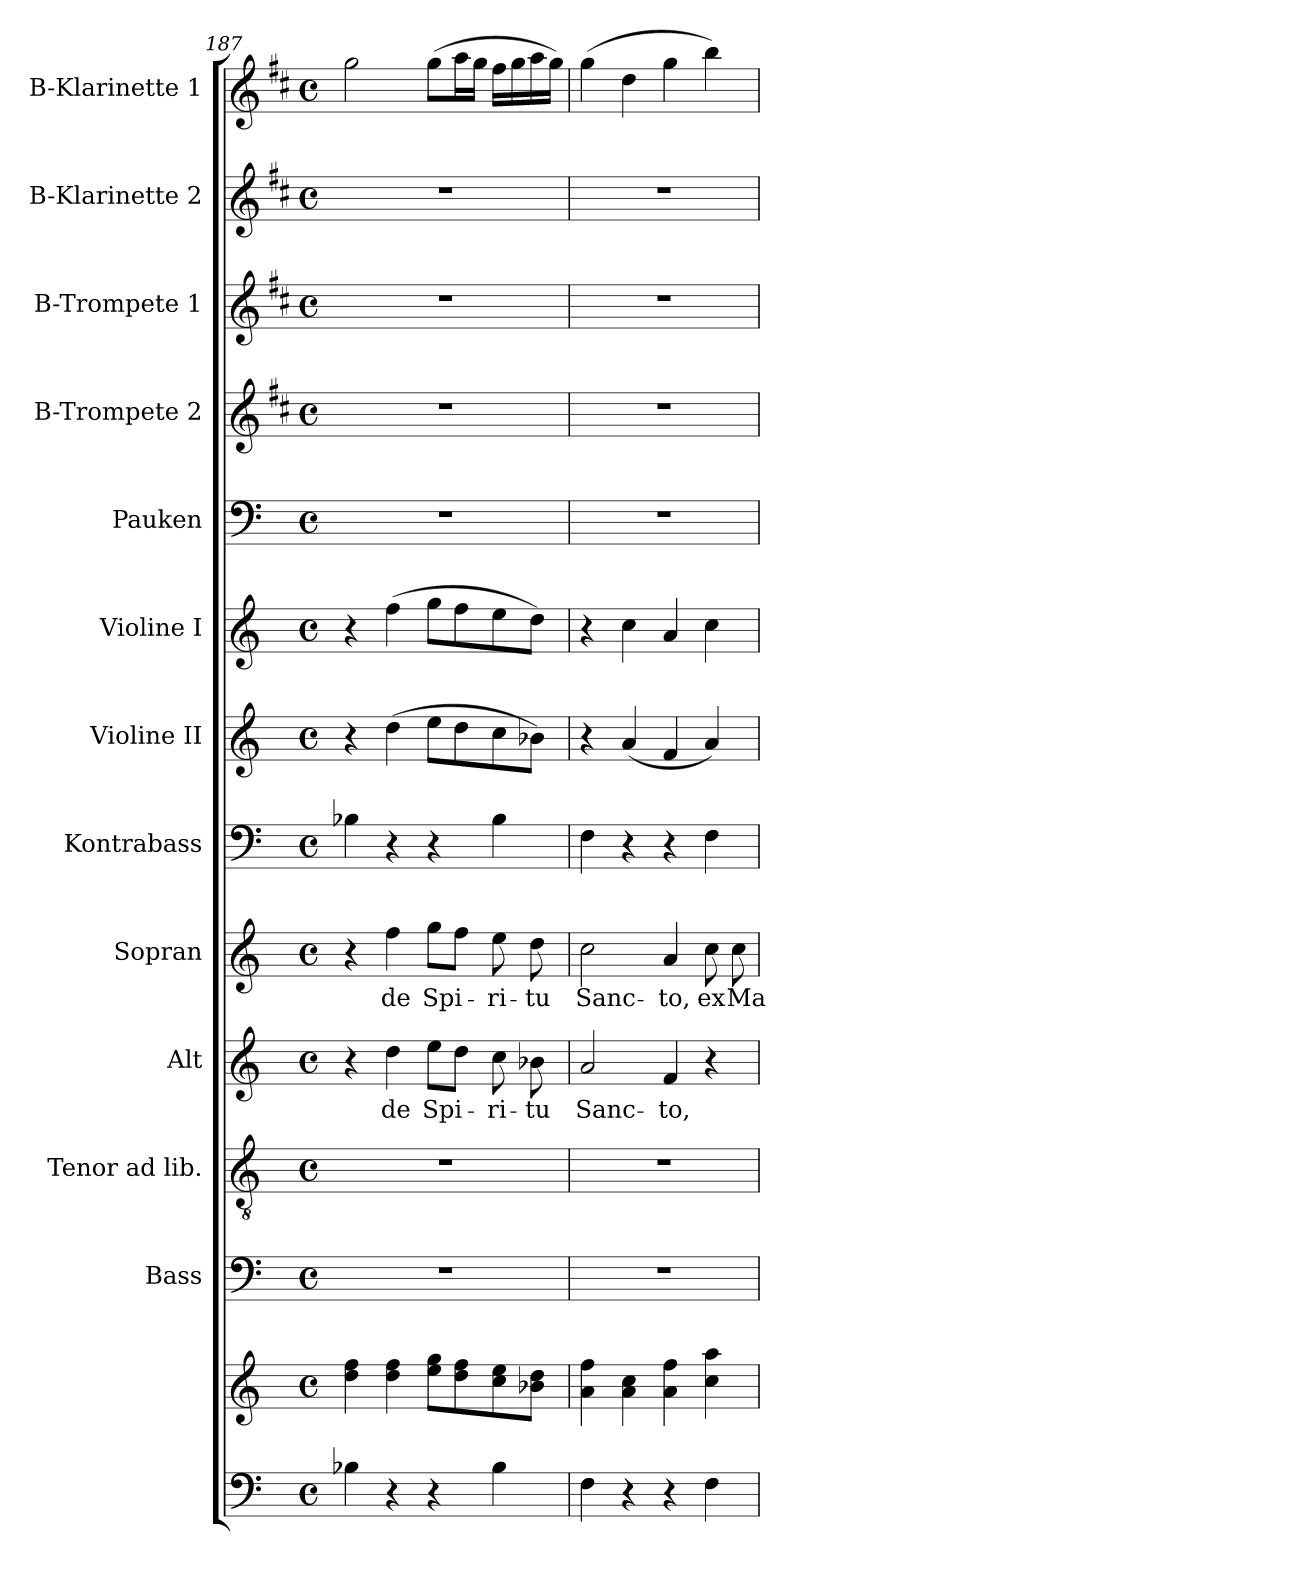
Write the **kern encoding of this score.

**kern	**kern	**kern	**kern	**kern	**text	**kern	**text	**kern	**kern	**kern	**kern	**kern	**kern	**kern	**kern
*part13	*part13	*part12	*part11	*part10	*part10	*part9	*part9	*part8	*part7	*part6	*part5	*part4	*part3	*part2	*part1
*staff14	*staff13	*staff12	*staff11	*staff10	*staff10	*staff9	*staff9	*staff8	*staff7	*staff6	*staff5	*staff4	*staff3	*staff2	*staff1
*	*	*I"Bass	*I"Tenor ad lib.	*I"Alt	*	*I"Sopran	*	*I"Kontrabass	*I"Violine II	*I"Violine I	*I"Pauken	*I"B-Trompete 2	*I"B-Trompete 1	*I"B-Klarinette 2	*I"B-Klarinette 1
*	*	*I'B.	*I'T.	*I'A.	*	*I'S.	*	*I'Kb.	*I'Vl. II	*I'Vl. I	*I'Pk.	*I'Trp. 2	*I'Trp. 1	*I'B Kl. 2	*I'B Kl. 1
!!LO:PB:g=z
*clefF4	*clefG2	*clefF4	*clefGv2	*clefG2	*	*clefG2	*	*clefF4	*clefG2	*clefG2	*clefF4	*clefG2	*clefG2	*clefG2	*clefG2
*	*	*	*	*	*	*	*	*ITrd7c12	*	*	*	*ITrd1c2	*ITrd1c2	*ITrd1c2	*ITrd1c2
*k[]	*k[]	*k[]	*k[]	*k[]	*	*k[]	*	*k[]	*k[]	*k[]	*k[]	*k[]	*k[]	*k[]	*k[]
*C:	*C:	*C:	*C:	*C:	*	*C:	*	*C:	*C:	*C:	*C:	*C:	*C:	*C:	*C:
*M4/4	*M4/4	*M4/4	*M4/4	*M4/4	*	*M4/4	*	*M4/4	*M4/4	*M4/4	*M4/4	*M4/4	*M4/4	*M4/4	*M4/4
*met(c)	*met(c)	*met(c)	*met(c)	*met(c)	*	*met(c)	*	*met(c)	*met(c)	*met(c)	*met(c)	*met(c)	*met(c)	*met(c)	*met(c)
=187	=187	=187	=187	=187	=187	=187	=187	=187	=187	=187	=187	=187	=187	=187	=187
4B-X\	4dd\ 4ff\	1r	1r	4r	.	4r	.	4BB-X\	4r	4r	1r	1r	1r	1r	2ff\
!	!	!	!	!	!LO:LY:b	!	!LO:LY:b	!	!	!	!	!	!	!	!
4r	4dd\ 4ff\	.	.	4dd\	de	4ff\	de	4r	(>4dd\	(>4ff\	.	.	.	.	.
!	!	!	!	!	!LO:LY:b	!	!LO:LY:b	!	!	!	!	!	!	!	!
4r	8ee\ 8gg\L	.	.	8ee\L	Spi-	8gg\L	Spi-	4r	8ee\L	8gg\L	.	.	.	.	(>8ff\L
.	8dd\ 8ff\	.	.	8dd\J	.	8ff\J	.	.	8dd\	8ff\	.	.	.	.	16gg\L
.	.	.	.	.	.	.	.	.	.	.	.	.	.	.	16ff\JJ
!	!	!	!	!	!LO:LY:b	!	!LO:LY:b	!	!	!	!	!	!	!	!
4B-\	8cc\ 8ee\	.	.	8cc\	-ri-	8ee\	-ri-	4BB-\	8cc\	8ee\	.	.	.	.	16ee\LL
.	.	.	.	.	.	.	.	.	.	.	.	.	.	.	16ff\
!	!	!	!	!	!LO:LY:b	!	!LO:LY:b	!	!	!	!	!	!	!	!
.	8b-X\ 8dd\J	.	.	8b-X\	-tu	8dd\	-tu	.	8b-X\J)	8dd\J)	.	.	.	.	16gg\
.	.	.	.	.	.	.	.	.	.	.	.	.	.	.	16ff\JJ)
=188	=188	=188	=188	=188	=188	=188	=188	=188	=188	=188	=188	=188	=188	=188	=188
!	!	!	!	!	!LO:LY:b	!	!LO:LY:b	!	!	!	!	!	!	!	!
4F\	4a\ 4ff\	1r	1r	2a/	Sanc-	2cc\	Sanc-	4FF\	4r	4r	1r	1r	1r	1r	(>4ff\
4r	4a\ 4cc\	.	.	.	.	.	.	4r	(<4a/	4cc\	.	.	.	.	4cc\
!	!	!	!	!	!LO:LY:b	!	!LO:LY:b	!	!	!	!	!	!	!	!
4r	4a\ 4ff\	.	.	4f/	-to,	4a/	-to,	4r	4f/	4a/	.	.	.	.	4ff\
!	!	!	!	!	!	!	!LO:LY:b	!	!	!	!	!	!	!	!
4F\	4cc\ 4aa\	.	.	4r	.	8cc\	ex	4FF\	4a/)	4cc\	.	.	.	.	4aa\)
!	!	!	!	!	!	!	!LO:LY:b	!	!	!	!	!	!	!	!
.	.	.	.	.	.	8cc\	Ma-	.	.	.	.	.	.	.	.
=	=	=	=	=	=	=	=	=	=	=	=	=	=	=	=
*-	*-	*-	*-	*-	*-	*-	*-	*-	*-	*-	*-	*-	*-	*-	*-
